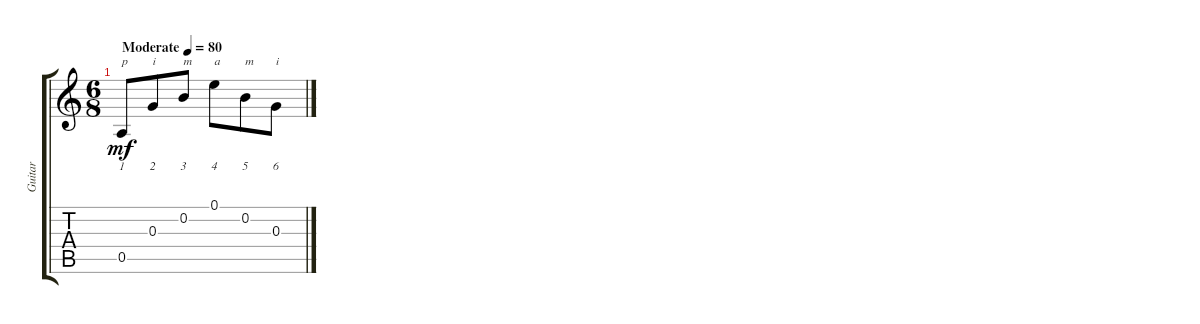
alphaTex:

\track ("Guitar" "Guitar") {instrument acousticguitarnylon}
\staff {score tabs}
\tuning (E4 B3 G3 D3 A2 E2) {hide}
\ts (6 8)
\tempo (80 "Moderate")
\clef g2
\ks c
0.5.8{txt "p" lyrics (0 "1") lyrics (1 "") lyrics (2 "") lyrics (3 "") lyrics (4 "") dy mf instrument acousticguitarnylon} 0.3.8{txt "i" lyrics (0 "2") lyrics (1 "") lyrics (2 "") lyrics (3 "") lyrics (4 "")} 0.2.8{txt "m" lyrics (0 "3") lyrics (1 "") lyrics (2 "") lyrics (3 "") lyrics (4 "")} 0.1.8{txt "a" lyrics (0 "4") lyrics (1 "") lyrics (2 "") lyrics (3 "") lyrics (4 "")} 0.2.8{txt "m" lyrics (0 "5") lyrics (1 "") lyrics (2 "") lyrics (3 "") lyrics (4 "")} 0.3.8{txt "i" lyrics (0 "6") lyrics (1 "") lyrics (2 "") lyrics (3 "") lyrics (4 "")}
